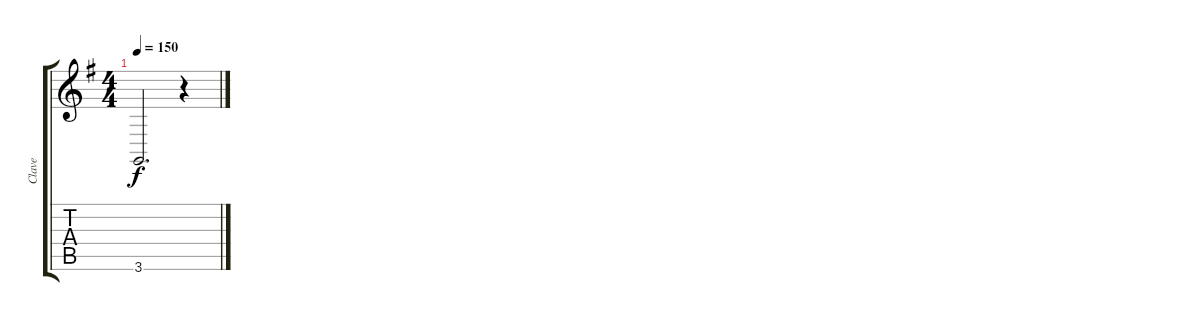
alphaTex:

\track ("Clave" "Clave") {instrument harpsichord}
\staff {score tabs}
\tuning (E4 B3 G3 D3 A2 E2) {hide}
\ts (4 4)
\tempo 150
\clef g2
\ks g
3.6.2{d dy f} r.4
